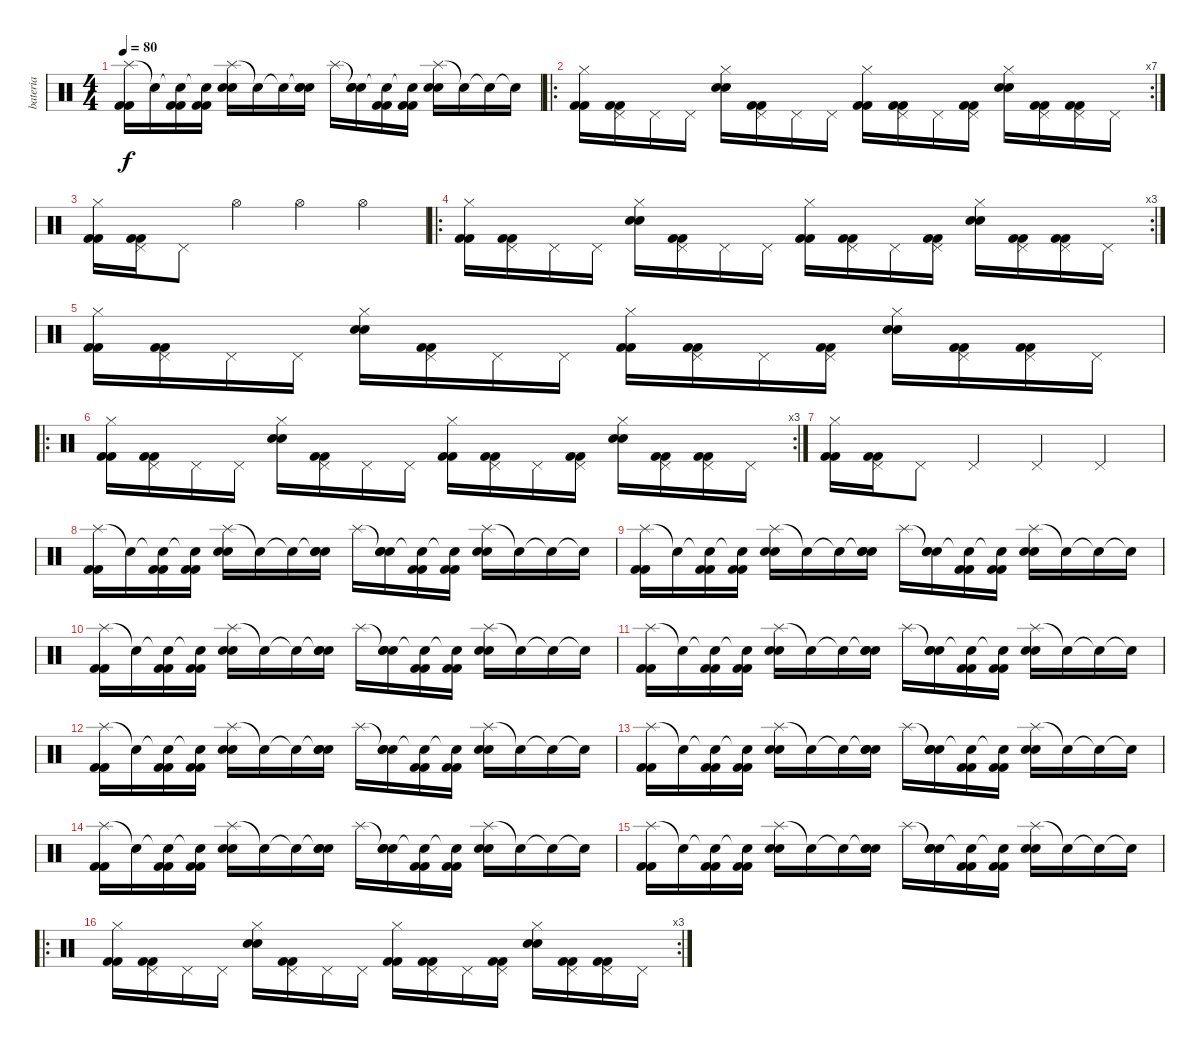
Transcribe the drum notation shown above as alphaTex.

\track ("bateria" "bateria") {instrument percussion}
\staff {score}
\articulation defaults
\ts (4 4)
\tempo 80
\clef neutral
\ks c
("Splash (hit)" "Kick (hit) 2" "Kick (hit) 2").16{dy f} "Snare (hit)"{t}.16 ("Snare (hit)"{t} "Kick (hit) 2" "Kick (hit) 2").16 ("Snare (hit)"{t} "Kick (hit) 2" "Kick (hit) 2").16 ("Splash (hit)" "Electric Snare (hit)" "Electric Snare (hit)").16 "Snare (hit)"{t}.16 "Snare (hit)"{t}.16 ("Snare (hit)"{t} "Electric Snare (hit)" "Electric Snare (hit)").16 "Splash (hit)".16 ("Snare (hit)"{t} "Electric Snare (hit)" "Electric Snare (hit)").16 ("Snare (hit)"{t} "Kick (hit) 2" "Kick (hit) 2").16 ("Snare (hit)"{t} "Kick (hit) 2" "Kick (hit) 2").16 ("Splash (hit)" "Electric Snare (hit)" "Electric Snare (hit)").16 "Snare (hit)"{t}.16 "Snare (hit)"{t}.16 "Snare (hit)"{t}.16 |
\ro
\rc 7
("Hi-Hat (closed)" "Kick (hit) 2" "Kick (hit) 2").16 ("Pedal Hi-Hat (hit)" "Kick (hit) 2" "Kick (hit) 2").16 "Pedal Hi-Hat (hit)".16 "Pedal Hi-Hat (hit)".16 ("Hi-Hat (closed)" "Electric Snare (hit)" "Electric Snare (hit)").16 ("Pedal Hi-Hat (hit)" "Kick (hit) 2" "Kick (hit) 2").16 "Pedal Hi-Hat (hit)".16 "Pedal Hi-Hat (hit)".16 ("Hi-Hat (closed)" "Kick (hit) 2" "Kick (hit) 2").16 ("Pedal Hi-Hat (hit)" "Kick (hit) 2" "Kick (hit) 2").16 "Pedal Hi-Hat (hit)".16 ("Pedal Hi-Hat (hit)" "Kick (hit) 2" "Kick (hit) 2").16 ("Hi-Hat (closed)" "Electric Snare (hit)" "Electric Snare (hit)").16 ("Pedal Hi-Hat (hit)" "Kick (hit) 2" "Kick (hit) 2").16 ("Pedal Hi-Hat (hit)" "Kick (hit) 2" "Kick (hit) 2").16 "Pedal Hi-Hat (hit)".16 |
("Hi-Hat (closed)" "Kick (hit) 2" "Kick (hit) 2").16 ("Pedal Hi-Hat (hit)" "Kick (hit) 2" "Kick (hit) 2").16 "Pedal Hi-Hat (hit)".8 "Hi-Hat (open)".4 "Hi-Hat (open)".4 "Hi-Hat (open)".4 |
\ro
\rc 3
("Hi-Hat (closed)" "Kick (hit) 2" "Kick (hit) 2").16 ("Pedal Hi-Hat (hit)" "Kick (hit) 2" "Kick (hit) 2").16 "Pedal Hi-Hat (hit)".16 "Pedal Hi-Hat (hit)".16 ("Hi-Hat (closed)" "Electric Snare (hit)" "Electric Snare (hit)").16 ("Pedal Hi-Hat (hit)" "Kick (hit) 2" "Kick (hit) 2").16 "Pedal Hi-Hat (hit)".16 "Pedal Hi-Hat (hit)".16 ("Hi-Hat (closed)" "Kick (hit) 2" "Kick (hit) 2").16 ("Pedal Hi-Hat (hit)" "Kick (hit) 2" "Kick (hit) 2").16 "Pedal Hi-Hat (hit)".16 ("Pedal Hi-Hat (hit)" "Kick (hit) 2" "Kick (hit) 2").16 ("Hi-Hat (closed)" "Electric Snare (hit)" "Electric Snare (hit)").16 ("Pedal Hi-Hat (hit)" "Kick (hit) 2" "Kick (hit) 2").16 ("Pedal Hi-Hat (hit)" "Kick (hit) 2" "Kick (hit) 2").16 "Pedal Hi-Hat (hit)".16 |
("Hi-Hat (closed)" "Kick (hit) 2" "Kick (hit) 2").16 ("Pedal Hi-Hat (hit)" "Kick (hit) 2" "Kick (hit) 2").16 "Pedal Hi-Hat (hit)".16 "Pedal Hi-Hat (hit)".16 ("Hi-Hat (closed)" "Electric Snare (hit)" "Electric Snare (hit)").16 ("Pedal Hi-Hat (hit)" "Kick (hit) 2" "Kick (hit) 2").16 "Pedal Hi-Hat (hit)".16 "Pedal Hi-Hat (hit)".16 ("Hi-Hat (closed)" "Kick (hit) 2" "Kick (hit) 2").16 ("Pedal Hi-Hat (hit)" "Kick (hit) 2" "Kick (hit) 2").16 "Pedal Hi-Hat (hit)".16 ("Pedal Hi-Hat (hit)" "Kick (hit) 2" "Kick (hit) 2").16 ("Hi-Hat (closed)" "Electric Snare (hit)" "Electric Snare (hit)").16 ("Pedal Hi-Hat (hit)" "Kick (hit) 2" "Kick (hit) 2").16 ("Pedal Hi-Hat (hit)" "Kick (hit) 2" "Kick (hit) 2").16 "Pedal Hi-Hat (hit)".16 |
\ro
\rc 3
("Hi-Hat (closed)" "Kick (hit) 2" "Kick (hit) 2").16 ("Pedal Hi-Hat (hit)" "Kick (hit) 2" "Kick (hit) 2").16 "Pedal Hi-Hat (hit)".16 "Pedal Hi-Hat (hit)".16 ("Hi-Hat (closed)" "Electric Snare (hit)" "Electric Snare (hit)").16 ("Pedal Hi-Hat (hit)" "Kick (hit) 2" "Kick (hit) 2").16 "Pedal Hi-Hat (hit)".16 "Pedal Hi-Hat (hit)".16 ("Hi-Hat (closed)" "Kick (hit) 2" "Kick (hit) 2").16 ("Pedal Hi-Hat (hit)" "Kick (hit) 2" "Kick (hit) 2").16 "Pedal Hi-Hat (hit)".16 ("Pedal Hi-Hat (hit)" "Kick (hit) 2" "Kick (hit) 2").16 ("Hi-Hat (closed)" "Electric Snare (hit)" "Electric Snare (hit)").16 ("Pedal Hi-Hat (hit)" "Kick (hit) 2" "Kick (hit) 2").16 ("Pedal Hi-Hat (hit)" "Kick (hit) 2" "Kick (hit) 2").16 "Pedal Hi-Hat (hit)".16 |
("Hi-Hat (closed)" "Kick (hit) 2" "Kick (hit) 2").16 ("Pedal Hi-Hat (hit)" "Kick (hit) 2" "Kick (hit) 2").16 "Pedal Hi-Hat (hit)".8 "Pedal Hi-Hat (hit)".4 "Pedal Hi-Hat (hit)".4 "Pedal Hi-Hat (hit)".4 |
("Splash (hit)" "Kick (hit) 2" "Kick (hit) 2").16 "Snare (hit)"{t}.16 ("Snare (hit)"{t} "Kick (hit) 2" "Kick (hit) 2").16 ("Snare (hit)"{t} "Kick (hit) 2" "Kick (hit) 2").16 ("Splash (hit)" "Electric Snare (hit)" "Electric Snare (hit)").16 "Snare (hit)"{t}.16 "Snare (hit)"{t}.16 ("Snare (hit)"{t} "Electric Snare (hit)" "Electric Snare (hit)").16 "Splash (hit)".16 ("Snare (hit)"{t} "Electric Snare (hit)" "Electric Snare (hit)").16 ("Snare (hit)"{t} "Kick (hit) 2" "Kick (hit) 2").16 ("Snare (hit)"{t} "Kick (hit) 2" "Kick (hit) 2").16 ("Splash (hit)" "Electric Snare (hit)" "Electric Snare (hit)").16 "Snare (hit)"{t}.16 "Snare (hit)"{t}.16 "Snare (hit)"{t}.16 |
("Splash (hit)" "Kick (hit) 2" "Kick (hit) 2").16 "Snare (hit)"{t}.16 ("Snare (hit)"{t} "Kick (hit) 2" "Kick (hit) 2").16 ("Snare (hit)"{t} "Kick (hit) 2" "Kick (hit) 2").16 ("Splash (hit)" "Electric Snare (hit)" "Electric Snare (hit)").16 "Snare (hit)"{t}.16 "Snare (hit)"{t}.16 ("Snare (hit)"{t} "Electric Snare (hit)" "Electric Snare (hit)").16 "Splash (hit)".16 ("Snare (hit)"{t} "Electric Snare (hit)" "Electric Snare (hit)").16 ("Snare (hit)"{t} "Kick (hit) 2" "Kick (hit) 2").16 ("Snare (hit)"{t} "Kick (hit) 2" "Kick (hit) 2").16 ("Splash (hit)" "Electric Snare (hit)" "Electric Snare (hit)").16 "Snare (hit)"{t}.16 "Snare (hit)"{t}.16 "Snare (hit)"{t}.16 |
("Splash (hit)" "Kick (hit) 2" "Kick (hit) 2").16 "Snare (hit)"{t}.16 ("Snare (hit)"{t} "Kick (hit) 2" "Kick (hit) 2").16 ("Snare (hit)"{t} "Kick (hit) 2" "Kick (hit) 2").16 ("Splash (hit)" "Electric Snare (hit)" "Electric Snare (hit)").16 "Snare (hit)"{t}.16 "Snare (hit)"{t}.16 ("Snare (hit)"{t} "Electric Snare (hit)" "Electric Snare (hit)").16 "Splash (hit)".16 ("Snare (hit)"{t} "Electric Snare (hit)" "Electric Snare (hit)").16 ("Snare (hit)"{t} "Kick (hit) 2" "Kick (hit) 2").16 ("Snare (hit)"{t} "Kick (hit) 2" "Kick (hit) 2").16 ("Splash (hit)" "Electric Snare (hit)" "Electric Snare (hit)").16 "Snare (hit)"{t}.16 "Snare (hit)"{t}.16 "Snare (hit)"{t}.16 |
("Splash (hit)" "Kick (hit) 2" "Kick (hit) 2").16 "Snare (hit)"{t}.16 ("Snare (hit)"{t} "Kick (hit) 2" "Kick (hit) 2").16 ("Snare (hit)"{t} "Kick (hit) 2" "Kick (hit) 2").16 ("Splash (hit)" "Electric Snare (hit)" "Electric Snare (hit)").16 "Snare (hit)"{t}.16 "Snare (hit)"{t}.16 ("Snare (hit)"{t} "Electric Snare (hit)" "Electric Snare (hit)").16 "Splash (hit)".16 ("Snare (hit)"{t} "Electric Snare (hit)" "Electric Snare (hit)").16 ("Snare (hit)"{t} "Kick (hit) 2" "Kick (hit) 2").16 ("Snare (hit)"{t} "Kick (hit) 2" "Kick (hit) 2").16 ("Splash (hit)" "Electric Snare (hit)" "Electric Snare (hit)").16 "Snare (hit)"{t}.16 "Snare (hit)"{t}.16 "Snare (hit)"{t}.16 |
("Splash (hit)" "Kick (hit) 2" "Kick (hit) 2").16 "Snare (hit)"{t}.16 ("Snare (hit)"{t} "Kick (hit) 2" "Kick (hit) 2").16 ("Snare (hit)"{t} "Kick (hit) 2" "Kick (hit) 2").16 ("Splash (hit)" "Electric Snare (hit)" "Electric Snare (hit)").16 "Snare (hit)"{t}.16 "Snare (hit)"{t}.16 ("Snare (hit)"{t} "Electric Snare (hit)" "Electric Snare (hit)").16 "Splash (hit)".16 ("Snare (hit)"{t} "Electric Snare (hit)" "Electric Snare (hit)").16 ("Snare (hit)"{t} "Kick (hit) 2" "Kick (hit) 2").16 ("Snare (hit)"{t} "Kick (hit) 2" "Kick (hit) 2").16 ("Splash (hit)" "Electric Snare (hit)" "Electric Snare (hit)").16 "Snare (hit)"{t}.16 "Snare (hit)"{t}.16 "Snare (hit)"{t}.16 |
("Splash (hit)" "Kick (hit) 2" "Kick (hit) 2").16 "Snare (hit)"{t}.16 ("Snare (hit)"{t} "Kick (hit) 2" "Kick (hit) 2").16 ("Snare (hit)"{t} "Kick (hit) 2" "Kick (hit) 2").16 ("Splash (hit)" "Electric Snare (hit)" "Electric Snare (hit)").16 "Snare (hit)"{t}.16 "Snare (hit)"{t}.16 ("Snare (hit)"{t} "Electric Snare (hit)" "Electric Snare (hit)").16 "Splash (hit)".16 ("Snare (hit)"{t} "Electric Snare (hit)" "Electric Snare (hit)").16 ("Snare (hit)"{t} "Kick (hit) 2" "Kick (hit) 2").16 ("Snare (hit)"{t} "Kick (hit) 2" "Kick (hit) 2").16 ("Splash (hit)" "Electric Snare (hit)" "Electric Snare (hit)").16 "Snare (hit)"{t}.16 "Snare (hit)"{t}.16 "Snare (hit)"{t}.16 |
("Splash (hit)" "Kick (hit) 2" "Kick (hit) 2").16 "Snare (hit)"{t}.16 ("Snare (hit)"{t} "Kick (hit) 2" "Kick (hit) 2").16 ("Snare (hit)"{t} "Kick (hit) 2" "Kick (hit) 2").16 ("Splash (hit)" "Electric Snare (hit)" "Electric Snare (hit)").16 "Snare (hit)"{t}.16 "Snare (hit)"{t}.16 ("Snare (hit)"{t} "Electric Snare (hit)" "Electric Snare (hit)").16 "Splash (hit)".16 ("Snare (hit)"{t} "Electric Snare (hit)" "Electric Snare (hit)").16 ("Snare (hit)"{t} "Kick (hit) 2" "Kick (hit) 2").16 ("Snare (hit)"{t} "Kick (hit) 2" "Kick (hit) 2").16 ("Splash (hit)" "Electric Snare (hit)" "Electric Snare (hit)").16 "Snare (hit)"{t}.16 "Snare (hit)"{t}.16 "Snare (hit)"{t}.16 |
("Splash (hit)" "Kick (hit) 2" "Kick (hit) 2").16 "Snare (hit)"{t}.16 ("Snare (hit)"{t} "Kick (hit) 2" "Kick (hit) 2").16 ("Snare (hit)"{t} "Kick (hit) 2" "Kick (hit) 2").16 ("Splash (hit)" "Electric Snare (hit)" "Electric Snare (hit)").16 "Snare (hit)"{t}.16 "Snare (hit)"{t}.16 ("Snare (hit)"{t} "Electric Snare (hit)" "Electric Snare (hit)").16 "Splash (hit)".16 ("Snare (hit)"{t} "Electric Snare (hit)" "Electric Snare (hit)").16 ("Snare (hit)"{t} "Kick (hit) 2" "Kick (hit) 2").16 ("Snare (hit)"{t} "Kick (hit) 2" "Kick (hit) 2").16 ("Splash (hit)" "Electric Snare (hit)" "Electric Snare (hit)").16 "Snare (hit)"{t}.16 "Snare (hit)"{t}.16 "Snare (hit)"{t}.16 |
\ro
\rc 3
("Hi-Hat (closed)" "Kick (hit) 2" "Kick (hit) 2").16 ("Pedal Hi-Hat (hit)" "Kick (hit) 2" "Kick (hit) 2").16 "Pedal Hi-Hat (hit)".16 "Pedal Hi-Hat (hit)".16 ("Hi-Hat (closed)" "Electric Snare (hit)" "Electric Snare (hit)").16 ("Pedal Hi-Hat (hit)" "Kick (hit) 2" "Kick (hit) 2").16 "Pedal Hi-Hat (hit)".16 "Pedal Hi-Hat (hit)".16 ("Hi-Hat (closed)" "Kick (hit) 2" "Kick (hit) 2").16 ("Pedal Hi-Hat (hit)" "Kick (hit) 2" "Kick (hit) 2").16 "Pedal Hi-Hat (hit)".16 ("Pedal Hi-Hat (hit)" "Kick (hit) 2" "Kick (hit) 2").16 ("Hi-Hat (closed)" "Electric Snare (hit)" "Electric Snare (hit)").16 ("Pedal Hi-Hat (hit)" "Kick (hit) 2" "Kick (hit) 2").16 ("Pedal Hi-Hat (hit)" "Kick (hit) 2" "Kick (hit) 2").16 "Pedal Hi-Hat (hit)".16
